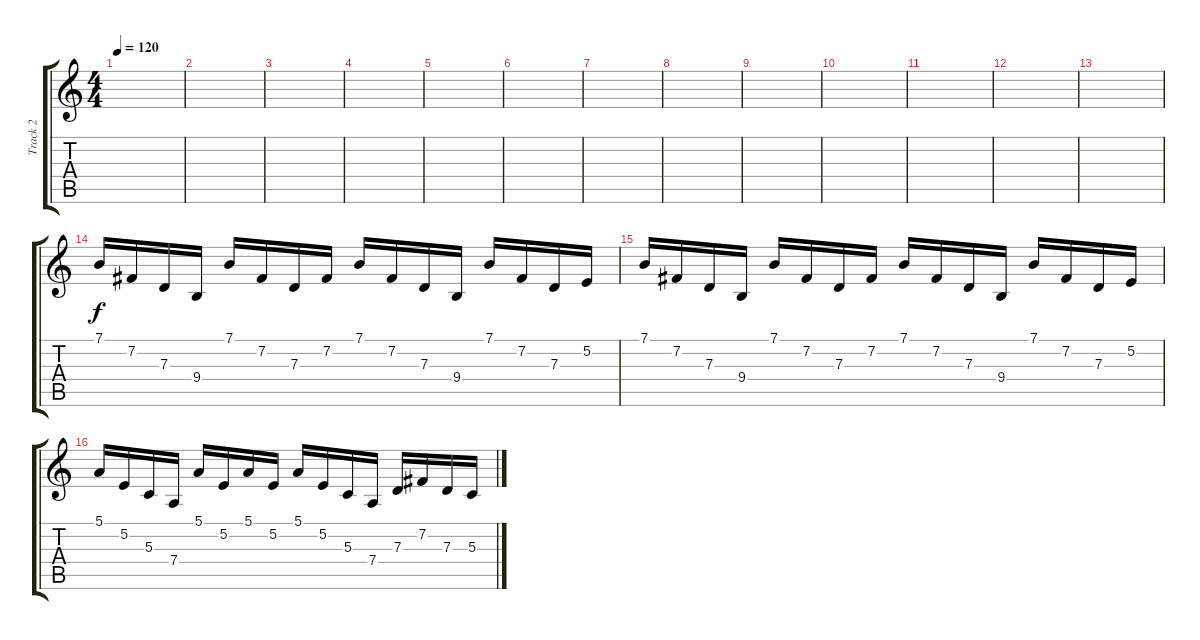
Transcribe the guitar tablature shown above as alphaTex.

\track ("Track 2" "Track 2") {instrument acousticgrandpiano}
\staff {score tabs}
\tuning (E4 B3 G3 D3 A2 E2) {hide}
\ts (4 4)
\tempo 120
\clef g2
\ks c
|
|
|
|
|
|
|
|
|
|
|
|
|
7.1.16 7.2.16 7.3.16 9.4.16 7.1.16 7.2.16 7.3.16 7.2.16 7.1.16 7.2.16 7.3.16 9.4.16 7.1.16 7.2.16 7.3.16 5.2.16 |
7.1.16 7.2.16 7.3.16 9.4.16 7.1.16 7.2.16 7.3.16 7.2.16 7.1.16 7.2.16 7.3.16 9.4.16 7.1.16 7.2.16 7.3.16 5.2.16 |
5.1.16 5.2.16 5.3.16 7.4.16 5.1.16 5.2.16 5.1.16 5.2.16 5.1.16 5.2.16 5.3.16 7.4.16 7.3.16 7.2.16 7.3.16 5.3.16
